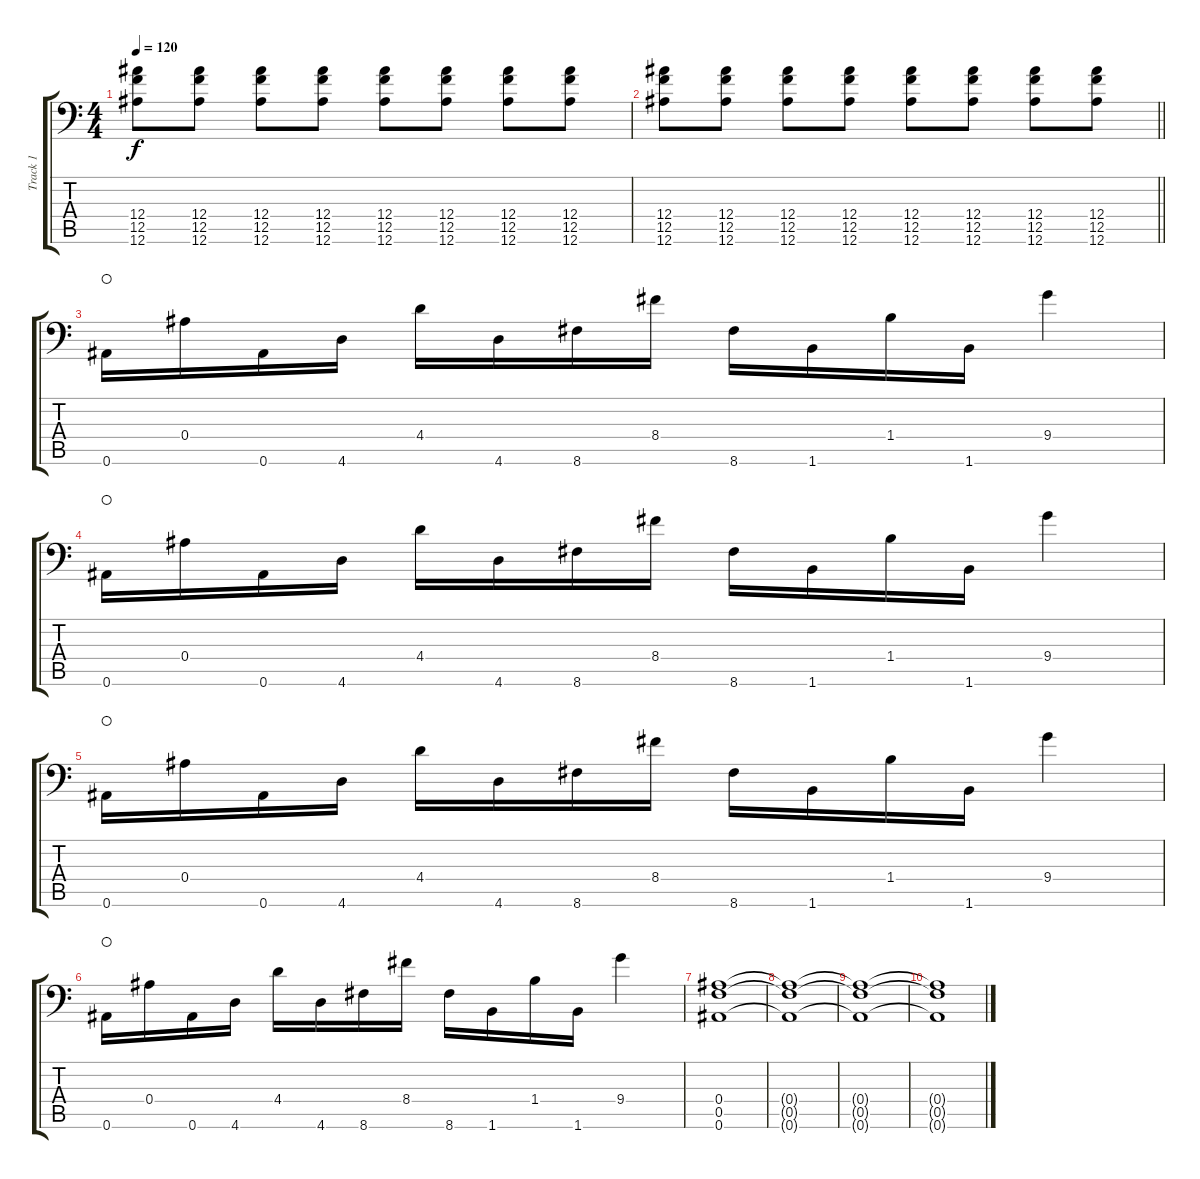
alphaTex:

\track ("Track 1" "Track 1") {instrument distortionguitar}
\staff {score tabs}
\tuning (C4 G3 Eb3 Bb2 F2 Bb1) {hide}
\ts (4 4)
\tempo 120
\clef f4
\ks c
(12.4 12.5 12.6).8{dy f} (12.4 12.5 12.6).8 (12.4 12.5 12.6).8 (12.4 12.5 12.6).8 (12.4 12.5 12.6).8 (12.4 12.5 12.6).8 (12.4 12.5 12.6).8 (12.4 12.5 12.6).8 |
\barLineRight lightlight
(12.4 12.5 12.6).8 (12.4 12.5 12.6).8 (12.4 12.5 12.6).8 (12.4 12.5 12.6).8 (12.4 12.5 12.6).8 (12.4 12.5 12.6).8 (12.4 12.5 12.6).8 (12.4 12.5 12.6).8 |
0.6.16{waho} 0.4.16 0.6.16 4.6.16 4.4.16 4.6.16 8.6.16 8.4.16 8.6.16 1.6.16 1.4.16 1.6.16 9.4.4 |
0.6.16{waho} 0.4.16 0.6.16 4.6.16 4.4.16 4.6.16 8.6.16 8.4.16 8.6.16 1.6.16 1.4.16 1.6.16 9.4.4 |
0.6.16{waho} 0.4.16 0.6.16 4.6.16 4.4.16 4.6.16 8.6.16 8.4.16 8.6.16 1.6.16 1.4.16 1.6.16 9.4.4 |
0.6.16{waho} 0.4.16 0.6.16 4.6.16 4.4.16 4.6.16 8.6.16 8.4.16 8.6.16 1.6.16 1.4.16 1.6.16 9.4.4 |
(0.4 0.5 0.6).1 |
(0.4{t} 0.5{t} 0.6{t}).1 |
(0.4{t} 0.5{t} 0.6{t}).1 |
(0.4{t} 0.5{t} 0.6{t}).1
